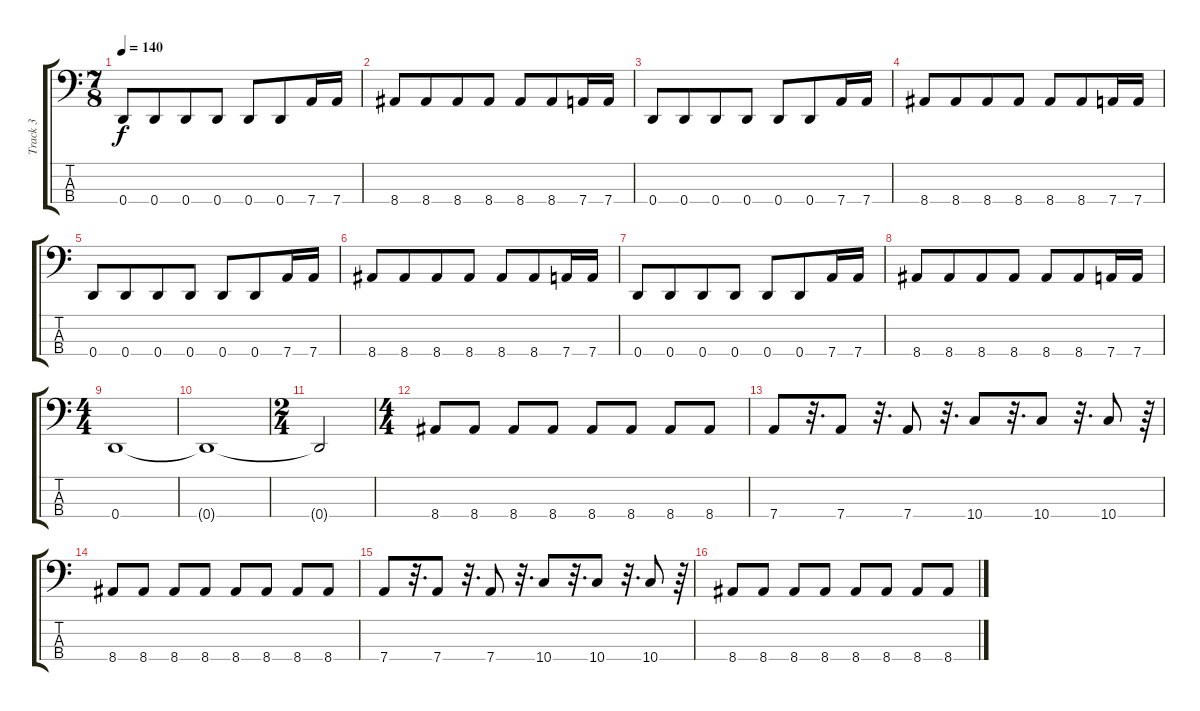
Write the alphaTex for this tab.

\track ("Track 3" "Track 3") {instrument electricbassfinger}
\staff {score tabs}
\tuning (G2 D2 A1 D1) {hide}
\ts (7 8)
\tempo 140
\clef f4
\ks c
0.4.8{dy f} 0.4.8 0.4.8 0.4.8 0.4.8 0.4.8 7.4.16 7.4.16 |
8.4.8 8.4.8 8.4.8 8.4.8 8.4.8 8.4.8 7.4.16 7.4.16 |
0.4.8 0.4.8 0.4.8 0.4.8 0.4.8 0.4.8 7.4.16 7.4.16 |
8.4.8 8.4.8 8.4.8 8.4.8 8.4.8 8.4.8 7.4.16 7.4.16 |
0.4.8 0.4.8 0.4.8 0.4.8 0.4.8 0.4.8 7.4.16 7.4.16 |
8.4.8 8.4.8 8.4.8 8.4.8 8.4.8 8.4.8 7.4.16 7.4.16 |
0.4.8 0.4.8 0.4.8 0.4.8 0.4.8 0.4.8 7.4.16 7.4.16 |
8.4.8 8.4.8 8.4.8 8.4.8 8.4.8 8.4.8 7.4.16 7.4.16 |
\ts (4 4)
0.4.1 |
0.4{t}.1 |
\ts (2 4)
0.4{t}.2 |
\ts (4 4)
8.4.8 8.4.8 8.4.8 8.4.8 8.4.8 8.4.8 8.4.8 8.4.8 |
7.4.8 r.32{d} 7.4.8 r.32{d} 7.4.8 r.32{d} 10.4.8 r.32{d} 10.4.8 r.32{d} 10.4.8 r.64 |
8.4.8 8.4.8 8.4.8 8.4.8 8.4.8 8.4.8 8.4.8 8.4.8 |
7.4.8 r.32{d} 7.4.8 r.32{d} 7.4.8 r.32{d} 10.4.8 r.32{d} 10.4.8 r.32{d} 10.4.8 r.64 |
8.4.8 8.4.8 8.4.8 8.4.8 8.4.8 8.4.8 8.4.8 8.4.8
